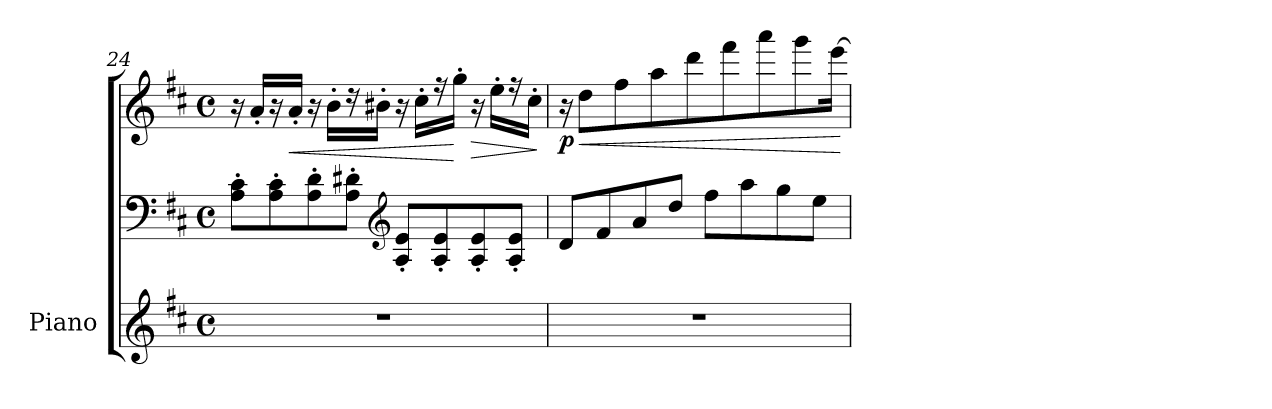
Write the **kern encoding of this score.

**kern	**kern	**kern	**dynam
*part1	*part1	*part1	*part1
*staff3	*staff2	*staff1	*staff1/2/3
*I"Piano	*	*	*
*I'Pno	*	*	*
!!LO:LB:g=z
*clefG2	*clefF4	*clefG2	*
*k[f#c#]	*k[f#c#]	*k[f#c#]	*
*M4/4	*M4/4	*M4/4	*
*met(c)	*met(c)	*met(c)	*
=24	=24	=24	=24
1r	8A\' 8c#\'L	16r	.
.	.	16a'/LL	.
.	8A\' 8c#\'	16r	.
!	!	!	!LO:HP:b
.	.	16a'/JJ	<
.	8A\' 8d\'	16r	.
.	.	16b'\LL	.
.	8A\' 8d#X\'J	16r	.
.	.	16b#X'\JJ	.
*	*clefG2	*	*
.	8A/' 8e/'L	16r	.
.	.	16cc#'\LL	.
.	8A/' 8e/'	16r	.
.	.	16gg'\JJ	[
!	!	!	!LO:HP:b
.	8A/' 8e/'	16r	>
.	.	16ee'\LL	.
.	8A/' 8e/'J	16r	.
.	.	16cc#'\JJ	.
.	.	.	]
=25	=25	=25	=25
!	!	!	!LO:DY:b
1r	8d/L	16r	p
!	!	!	!LO:HP:b
.	.	8dd\L	<
.	8f#/	.	.
.	.	8ff#\	.
.	8a/	.	.
.	.	8aa\	.
.	8dd/J	.	.
.	.	8ddd\	.
.	8ff#\L	.	.
.	.	8fff#\	.
.	8aa\	.	.
.	.	8aaa\	.
.	8gg\	.	.
.	.	8ggg\	.
.	8ee\J	.	.
.	.	[16eee\Jk	.
.	.	.	[
=	=	=	=
*-	*-	*-	*-
